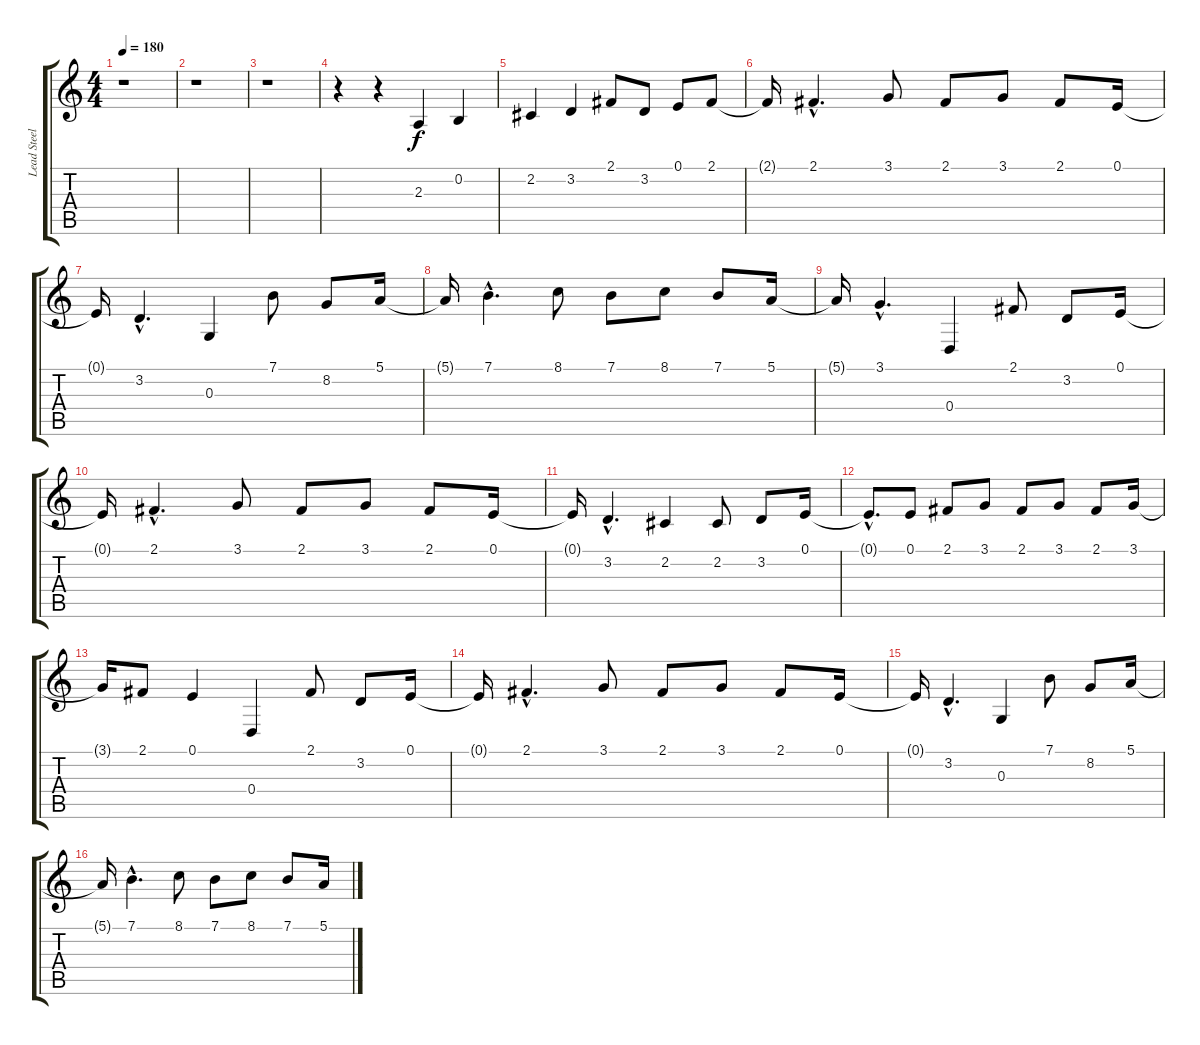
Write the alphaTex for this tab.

\track ("Lead Steel" "Lead Steel") {instrument stringensemble1}
\staff {score tabs}
\tuning (E4 B3 G3 D3 A2 E2) {hide}
\ts (4 4)
\tempo 180
\clef g2
\ks c
r.1{dy f} |
r.1 |
r.1 |
r.4 r.4 2.3.4 0.2.4 |
2.2.4 3.2.4 2.1.8 3.2.8 0.1.8 2.1.8 |
2.1{t}.16 2.1{hac}.4{d} 3.1.8 2.1.8 3.1.8 2.1.8 0.1.16 |
0.1{t}.16 3.2{hac}.4{d} 0.3.4 7.1.8 8.2.8 5.1.16 |
5.1{t}.16 7.1{hac}.4{d} 8.1.8 7.1.8 8.1.8 7.1.8 5.1.16 |
5.1{t}.16 3.1{hac}.4{d} 0.4.4 2.1.8 3.2.8 0.1.16 |
0.1{t}.16 2.1{hac}.4{d} 3.1.8 2.1.8 3.1.8 2.1.8 0.1.16 |
0.1{t}.16 3.2{hac}.4{d} 2.2.4 2.2.8 3.2.8 0.1.16 |
0.1{hac t}.8{d} 0.1.8 2.1.8 3.1.8 2.1.8 3.1.8 2.1.8 3.1.16 |
3.1{t}.16 2.1.8 0.1.4 0.4.4 2.1.8 3.2.8 0.1.16 |
0.1{t}.16 2.1{hac}.4{d} 3.1.8 2.1.8 3.1.8 2.1.8 0.1.16 |
0.1{t}.16 3.2{hac}.4{d} 0.3.4 7.1.8 8.2.8 5.1.16 |
5.1{t}.16 7.1{hac}.4{d} 8.1.8 7.1.8 8.1.8 7.1.8 5.1.16
